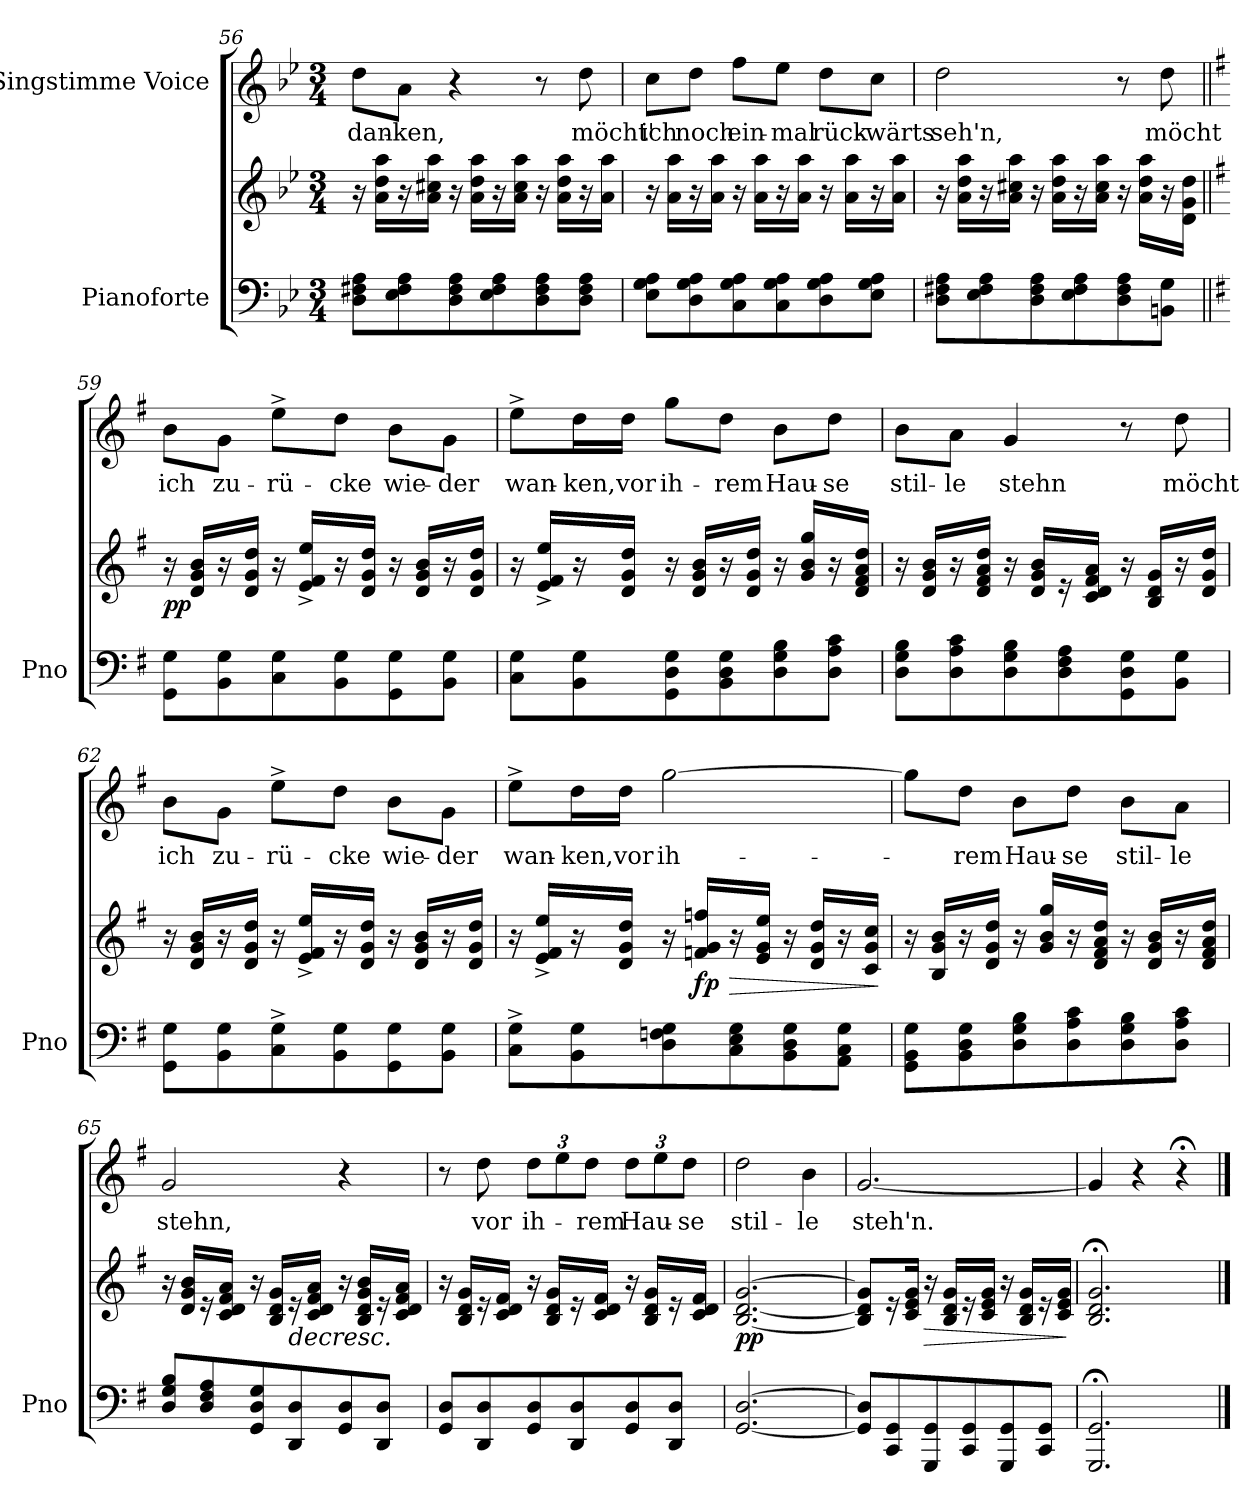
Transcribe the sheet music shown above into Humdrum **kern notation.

**kern	**kern	**dynam	**kern	**text
*part2	*part2	*part2	*part1	*part1
*staff3	*staff2	*staff2/3	*staff1	*staff1
*I"Pianoforte	*	*	*I"Singstimme Voice	*
*I'Pno	*	*	*	*
!!LO:PB:g=z
*clefF4	*clefG2	*	*clefG2	*
*k[b-e-]	*k[b-e-]	*	*k[b-e-]	*
*M3/4	*M3/4	*	*M3/4	*
=56	=56	=56	=56	=56
!	!	!	!	!LO:LY:b
8D\ 8F#X\ 8A\L	16r	.	8dd\L	-dan-
.	16a\ 16dd\ 16aa\LL	.	.	.
!	!	!	!	!LO:LY:b
8E-\ 8F#\ 8A\	16r	.	8a\J	-ken,
.	16a\ 16cc#X\ 16aa\JJ	.	.	.
8D\ 8F#\ 8A\	16r	.	4r	.
.	16a\ 16dd\ 16aa\LL	.	.	.
8E-\ 8F#\ 8A\	16r	.	.	.
.	16a\ 16cc#\ 16aa\JJ	.	.	.
8D\ 8F#\ 8A\	16r	.	8r	.
.	16a\ 16dd\ 16aa\LL	.	.	.
!	!	!	!	!LO:LY:b
8D\ 8F#\ 8A\J	16r	.	8dd\	möcht'
.	16a\ 16aa\JJ	.	.	.
=57	=57	=57	=57	=57
!	!	!	!	!LO:LY:b
8E-\ 8G\ 8A\L	16r	.	8cc\L	ich
.	16a\ 16aa\LL	.	.	.
!	!	!	!	!LO:LY:b
8D\ 8G\ 8A\	16r	.	8dd\J	noch
.	16a\ 16aa\JJ	.	.	.
!	!	!	!	!LO:LY:b
8C\ 8G\ 8A\	16r	.	8ff\L	ein-
.	16a\ 16aa\LL	.	.	.
!	!	!	!	!LO:LY:b
8C\ 8G\ 8A\	16r	.	8ee-\J	-mal
.	16a\ 16aa\JJ	.	.	.
!	!	!	!	!LO:LY:b
8D\ 8G\ 8A\	16r	.	8dd\L	rück-
.	16a\ 16aa\LL	.	.	.
!	!	!	!	!LO:LY:b
8E-\ 8G\ 8A\J	16r	.	8cc\J	-wärts
.	16a\ 16aa\JJ	.	.	.
=58	=58	=58	=58	=58
!	!	!	!	!LO:LY:b
8D\ 8F#X\ 8A\L	16r	.	2dd\	seh'n,
.	16a\ 16dd\ 16aa\LL	.	.	.
8E-\ 8F#\ 8A\	16r	.	.	.
.	16a\ 16cc#X\ 16aa\JJ	.	.	.
8D\ 8F#\ 8A\	16r	.	.	.
.	16a\ 16dd\ 16aa\LL	.	.	.
8E-\ 8F#\ 8A\	16r	.	.	.
.	16a\ 16cc#\ 16aa\JJ	.	.	.
8D\ 8F#\ 8A\	16r	.	8r	.
.	16a\ 16dd\ 16aa\LL	.	.	.
!	!	!	!	!LO:LY:b
8BBn\ 8G\J	16r	.	8dd\	möcht
.	16d\ 16g\ 16dd\JJ	.	.	.
!!LO:PB:g=z
=59||	=59||	=59||	=59||	=59||
*k[f#]	*k[f#]	*	*k[f#]	*
!	!	!LO:DY:b	!	!LO:LY:b
8GG\ 8G\L	16r	pp	8b\L	ich
.	16d/ 16g/ 16b/LL	.	.	.
!	!	!	!	!LO:LY:b
8BB\ 8G\	16r	.	8g\J	zu-
.	16d/ 16g/ 16dd/JJ	.	.	.
!	!	!	!	!LO:LY:b
8C\ 8G\	16r	.	8ee^\L	-rü-
.	16e/^ 16f#/^ 16ee/^LL	.	.	.
!	!	!	!	!LO:LY:b
8BB\ 8G\	16r	.	8dd\J	-cke
.	16d/ 16g/ 16dd/JJ	.	.	.
!	!	!	!	!LO:LY:b
8GG\ 8G\	16r	.	8b\L	wie-
.	16d/ 16g/ 16b/LL	.	.	.
!	!	!	!	!LO:LY:b
8BB\ 8G\J	16r	.	8g\J	-der
.	16d/ 16g/ 16dd/JJ	.	.	.
=60	=60	=60	=60	=60
!	!	!	!	!LO:LY:b
8C\ 8G\L	16r	.	8ee^\L	wan-
.	16e/^ 16f#/^ 16ee/^LL	.	.	.
!	!	!	!	!LO:LY:b
8BB\ 8G\	16r	.	16dd\L	-ken,
!	!	!	!	!LO:LY:b
.	16d/ 16g/ 16dd/JJ	.	16dd\JJ	vor
!	!	!	!	!LO:LY:b
8GG\ 8D\ 8G\	16r	.	8gg\L	ih-
.	16d/ 16g/ 16b/LL	.	.	.
!	!	!	!	!LO:LY:b
8BB\ 8D\ 8G\	16r	.	8dd\J	-rem
.	16d/ 16g/ 16dd/JJ	.	.	.
!	!	!	!	!LO:LY:b
8D\ 8G\ 8B\	16r	.	8b\L	Hau-
.	16g/ 16b/ 16gg/LL	.	.	.
!	!	!	!	!LO:LY:b
8D\ 8A\ 8c\J	16r	.	8dd\J	-se
.	16d/ 16f#/ 16a/ 16dd/JJ	.	.	.
=61	=61	=61	=61	=61
!	!	!	!	!LO:LY:b
8D\ 8G\ 8B\L	16r	.	8b\L	stil-
.	16d/ 16g/ 16b/LL	.	.	.
!	!	!	!	!LO:LY:b
8D\ 8A\ 8c\	16r	.	8a\J	-le
.	16d/ 16f#/ 16a/ 16dd/JJ	.	.	.
!	!	!	!	!LO:LY:b
8D\ 8G\ 8B\	16r	.	4g/	stehn
.	16d/ 16g/ 16b/LL	.	.	.
8D\ 8F#\ 8A\	16r	.	.	.
.	16c/ 16d/ 16f#/ 16a/JJ	.	.	.
8GG\ 8D\ 8G\	16r	.	8r	.
.	16B/ 16d/ 16g/LL	.	.	.
!	!	!	!	!LO:LY:b
8BB\ 8G\J	16r	.	8dd\	möcht
.	16d/ 16g/ 16dd/JJ	.	.	.
!!LO:LB:g=z
=62	=62	=62	=62	=62
!	!	!	!	!LO:LY:b
8GG\ 8G\L	16r	.	8b\L	ich
.	16d/ 16g/ 16b/LL	.	.	.
!	!	!	!	!LO:LY:b
8BB\ 8G\	16r	.	8g\J	zu-
.	16d/ 16g/ 16dd/JJ	.	.	.
!	!	!	!	!LO:LY:b
8C\^ 8G\^	16r	.	8ee^\L	-rü-
.	16e/^ 16f#/^ 16ee/^LL	.	.	.
!	!	!	!	!LO:LY:b
8BB\ 8G\	16r	.	8dd\J	-cke
.	16d/ 16g/ 16dd/JJ	.	.	.
!	!	!	!	!LO:LY:b
8GG\ 8G\	16r	.	8b\L	wie-
.	16d/ 16g/ 16b/LL	.	.	.
!	!	!	!	!LO:LY:b
8BB\ 8G\J	16r	.	8g\J	-der
.	16d/ 16g/ 16dd/JJ	.	.	.
!!LO:LB:g=z
=63	=63	=63	=63	=63
!	!	!	!	!LO:LY:b
8C\^ 8G\^L	16r	.	8ee^\L	wan-
.	16e/^ 16f#/^ 16ee/^LL	.	.	.
!	!	!	!	!LO:LY:b
8BB\ 8G\	16r	.	16dd\L	-ken,
!	!	!	!	!LO:LY:b
.	16d/ 16g/ 16dd/JJ	.	16dd\JJ	vor
!	!	!	!	!LO:LY:b
8D\ 8Fn\ 8G\	16r	.	[2gg\	-ih-
!	!	!LO:DY:b	!	!
.	16fn/ 16g/ 16ffn/LL	fp	.	.
!	!	!LO:HP:b	!	!
8C\ 8E\ 8G\	16r	>	.	.
.	16e/ 16g/ 16ee/JJ	.	.	.
8BB\ 8D\ 8G\	16r	.	.	.
.	16d/ 16g/ 16dd/LL	.	.	.
8AA\ 8C\ 8G\J	16r	.	.	.
.	16c/ 16g/ 16cc/JJ	.	.	.
.	.	]	.	.
=64	=64	=64	=64	=64
8GG\ 8BB\ 8G\L	16r	.	8gg\L]	.
.	16B/ 16g/ 16b/LL	.	.	.
!	!	!	!	!LO:LY:b
8BB\ 8D\ 8G\	16r	.	8dd\J	-rem
.	16d/ 16g/ 16dd/JJ	.	.	.
!	!	!	!	!LO:LY:b
8D\ 8G\ 8B\	16r	.	8b\L	Hau-
.	16g/ 16b/ 16gg/LL	.	.	.
!	!	!	!	!LO:LY:b
8D\ 8A\ 8c\	16r	.	8dd\J	-se
.	16d/ 16f#/ 16a/ 16dd/JJ	.	.	.
!	!	!	!	!LO:LY:b
8D\ 8G\ 8B\	16r	.	8b\L	stil-
.	16d/ 16g/ 16b/LL	.	.	.
!	!	!	!	!LO:LY:b
8D\ 8A\ 8c\J	16r	.	8a\J	-le
.	16d/ 16f#/ 16a/ 16dd/JJ	.	.	.
=65	=65	=65	=65	=65
!	!	!	!	!LO:LY:b
8D/ 8G/ 8B/L	16r	.	2g/	stehn,
.	16d/ 16g/ 16b/LL	.	.	.
8D/ 8F#/ 8A/	16r	.	.	.
.	16c/ 16d/ 16f#/ 16a/JJ	.	.	.
8GG/ 8D/ 8G/	16r	.	.	.
.	16B/ 16d/ 16g/LL	.	.	.
!	!LO:TX:b:i:t=decresc.	!	!	!
8DD/ 8D/	16r	.	.	.
.	16c/ 16d/ 16f#/ 16a/JJ	.	.	.
8GG/ 8D/	16r	.	4r	.
.	16B/ 16d/ 16g/ 16b/LL	.	.	.
8DD/ 8D/J	16r	.	.	.
.	16c/ 16d/ 16f#/ 16a/JJ	.	.	.
!!LO:PB:g=z
=66	=66	=66	=66	=66
8GG/ 8D/L	16r	.	8r	.
.	16B/ 16d/ 16g/LL	.	.	.
!	!	!	!	!LO:LY:b
8DD/ 8D/	16r	.	8dd\	vor
.	16c/ 16d/ 16f#/JJ	.	.	.
*	*	*	*Xbrackettup	*
!	!	!	!	!LO:LY:b
8GG/ 8D/	16r	.	12dd\L	ih-
.	16B/ 16d/ 16g/LL	.	.	.
.	.	.	12ee\	.
8DD/ 8D/	16r	.	.	.
!	!	!	!	!LO:LY:b
.	.	.	12dd\J	rem
.	16c/ 16d/ 16f#/JJ	.	.	.
!	!	!	!	!LO:LY:b
8GG/ 8D/	16r	.	12dd\L	Hau-
.	16B/ 16d/ 16g/LL	.	.	.
.	.	.	12ee\	.
8DD/ 8D/J	16r	.	.	.
!	!	!	!	!LO:LY:b
.	.	.	12dd\J	-se
.	16c/ 16d/ 16f#/JJ	.	.	.
=67	=67	=67	=67	=67
!	!	!LO:DY:b	!	!LO:LY:b
[2.GG/ [2.D/	[2.B/ [2.d/ [2.g/	pp	2dd\	stil-
!	!	!	!	!LO:LY:b
.	.	.	4b\	-le
=68	=68	=68	=68	=68
!	!	!	!	!LO:LY:b
8GG/] 8D/]L	8B/] 8d/] 8g/]L	.	[2.g/	-steh'n.
8CC/ 8GG/	16r	.	.	.
.	16c/ 16e/ 16g/Jk	.	.	.
!	!	!LO:HP:b	!	!
8GGG/ 8GG/	16r	>	.	.
.	16B/ 16d/ 16g/LL	.	.	.
8CC/ 8GG/	16r	.	.	.
.	16c/ 16e/ 16g/JJ	.	.	.
8GGG/ 8GG/	16r	.	.	.
.	16B/ 16d/ 16g/LL	.	.	.
8CC/ 8GG/J	16r	.	.	.
.	16c/ 16e/ 16g/JJ	.	.	.
.	.	]	.	.
=69	=69	=69	=69	=69
2.GGG/;< 2.GG/;<	2.B/;< 2.d/;< 2.g/;<	.	4g/]	.
.	.	.	4r	.
.	.	.	4r;<	.
==	==	==	==	==
*-	*-	*-	*-	*-
